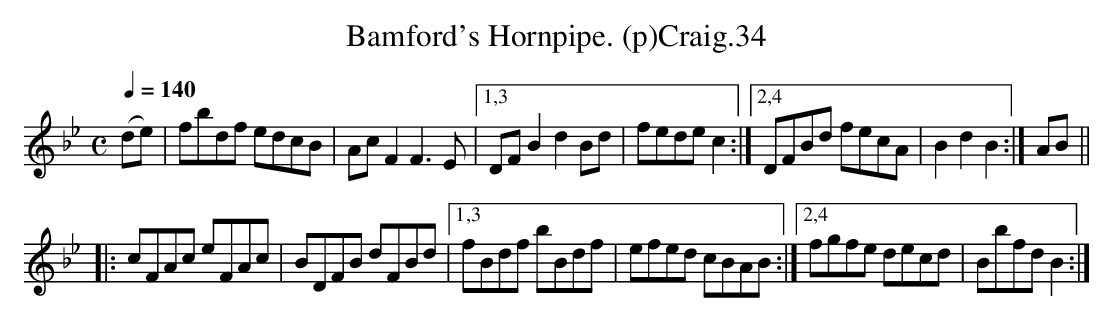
X:1
T:Bamford's Hornpipe. (p)Craig.34
M:C
L:1/8
Q:1/4=140
K:Bb
(de)|fbdf edcB|Ac F2 F3 E|1,3DF B2d2 Bd|fede c2:|2,4 DFBd fecA|B2d2B2:| AB||
|:cFAc eFAc|BDFB dFBd|1,3 fBdf bBdf|efed cBAB:|2,4 fgfe decd|Bbfd B2:|
